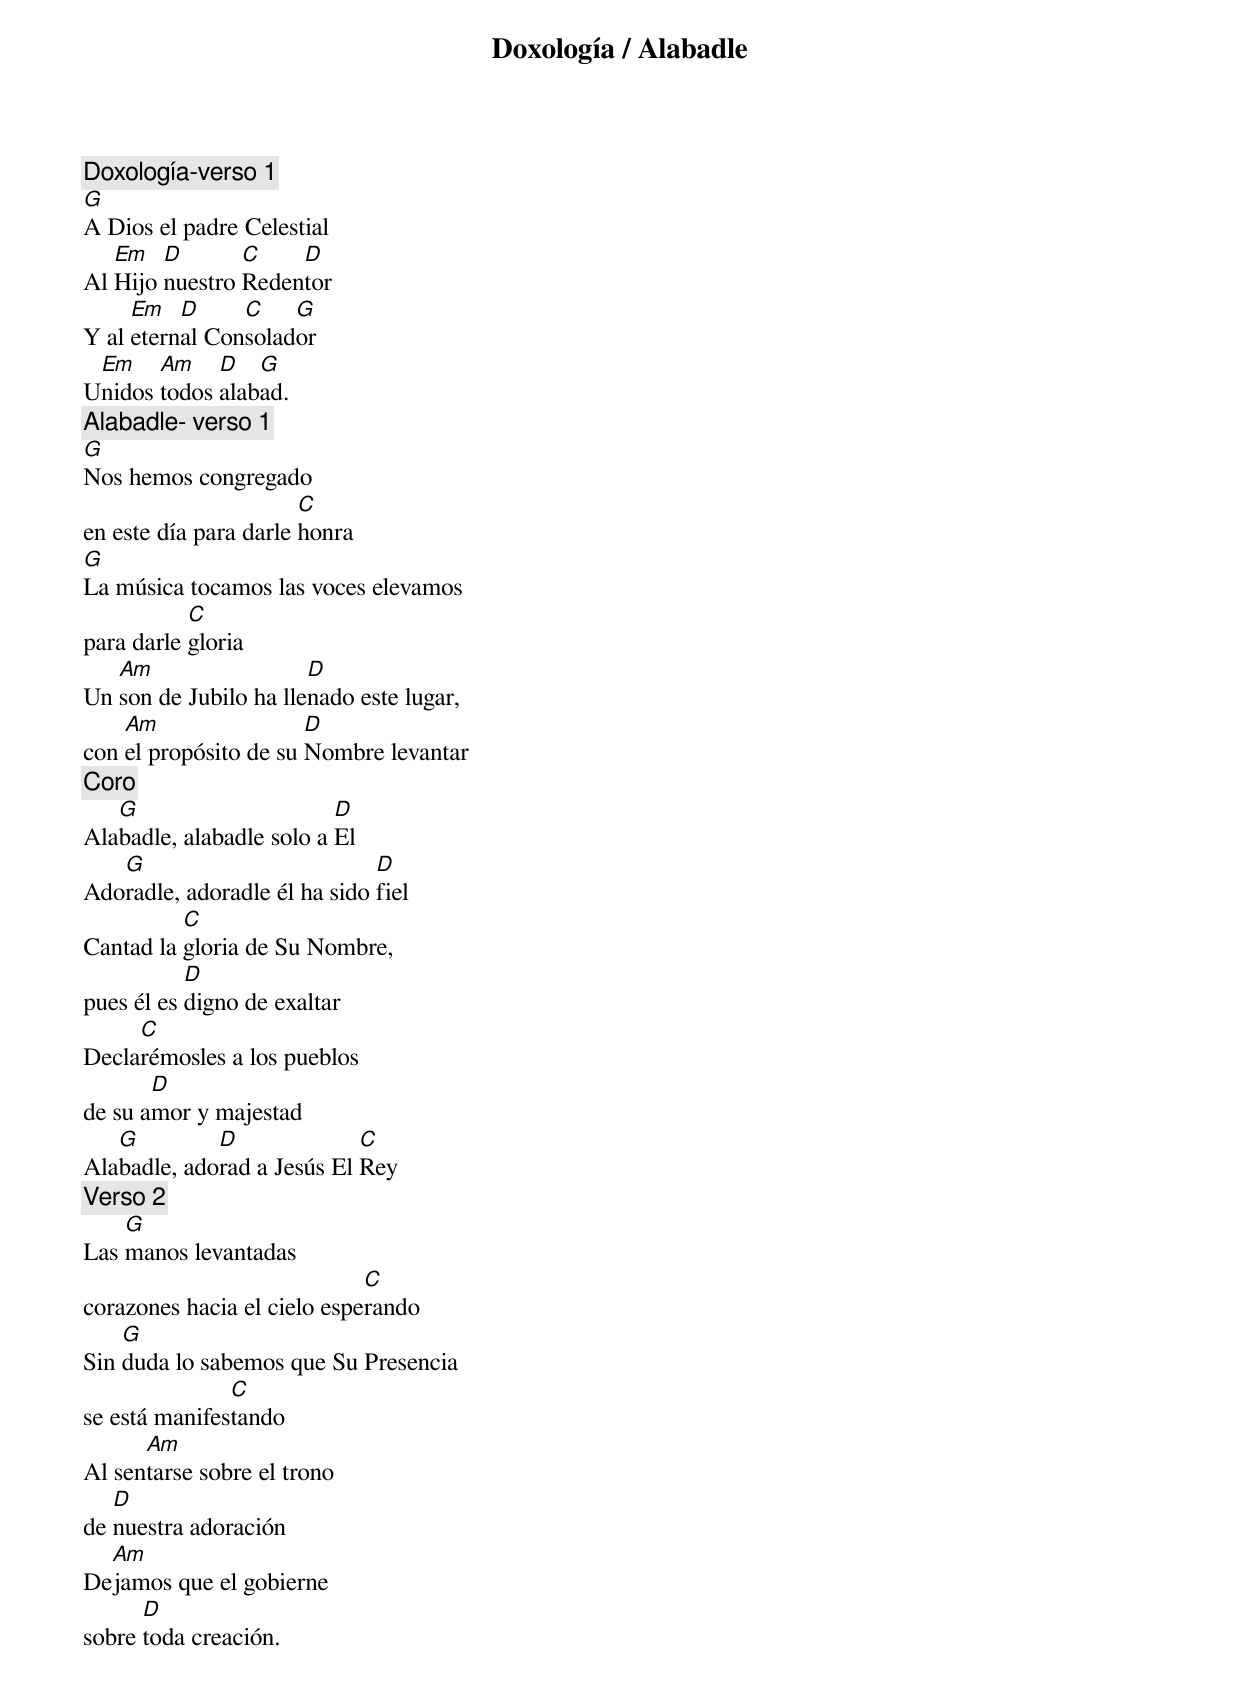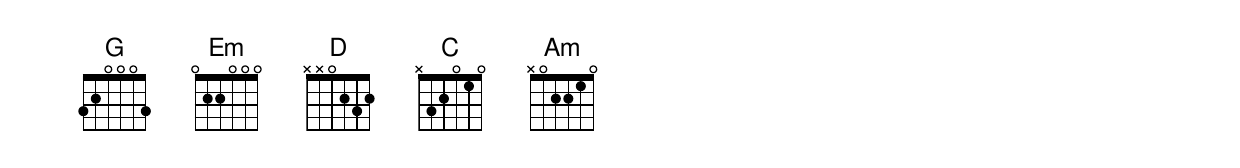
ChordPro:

{title: Doxología / Alabadle}
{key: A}
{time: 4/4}
{comment: Doxología-verso 1}
[G]A Dios el padre Celestial
Al [Em]Hijo [D]nuestro [C]Reden[D]tor
Y al [Em]etern[D]al Con[C]solad[G]or
U[Em]nidos [Am]todos [D]alab[G]ad.
{comment: Alabadle- verso 1}
[G]Nos hemos congregado
en este día para darle [C]honra
[G]La música tocamos las voces elevamos
para darle [C]gloria
Un [Am]son de Jubilo ha lle[D]nado este lugar,
con [Am]el propósito de su [D]Nombre levantar
{comment: Coro}
Ala[G]badle, alabadle solo a [D]El
Ado[G]radle, adoradle él ha sido [D]fiel
Cantad la [C]gloria de Su Nombre,
pues él es [D]digno de exaltar
Decla[C]rémosles a los pueblos
de su a[D]mor y majestad
Ala[G]badle, ado[D]rad a Jesús El [C]Rey
{comment: Verso 2}
Las [G]manos levantadas
corazones hacia el cielo espe[C]rando
Sin [G]duda lo sabemos que Su Presencia
se está manifes[C]tando
Al sen[Am]tarse sobre el trono
de [D]nuestra adoración
De[Am]jamos que el gobierne
sobre [D]toda creación.
